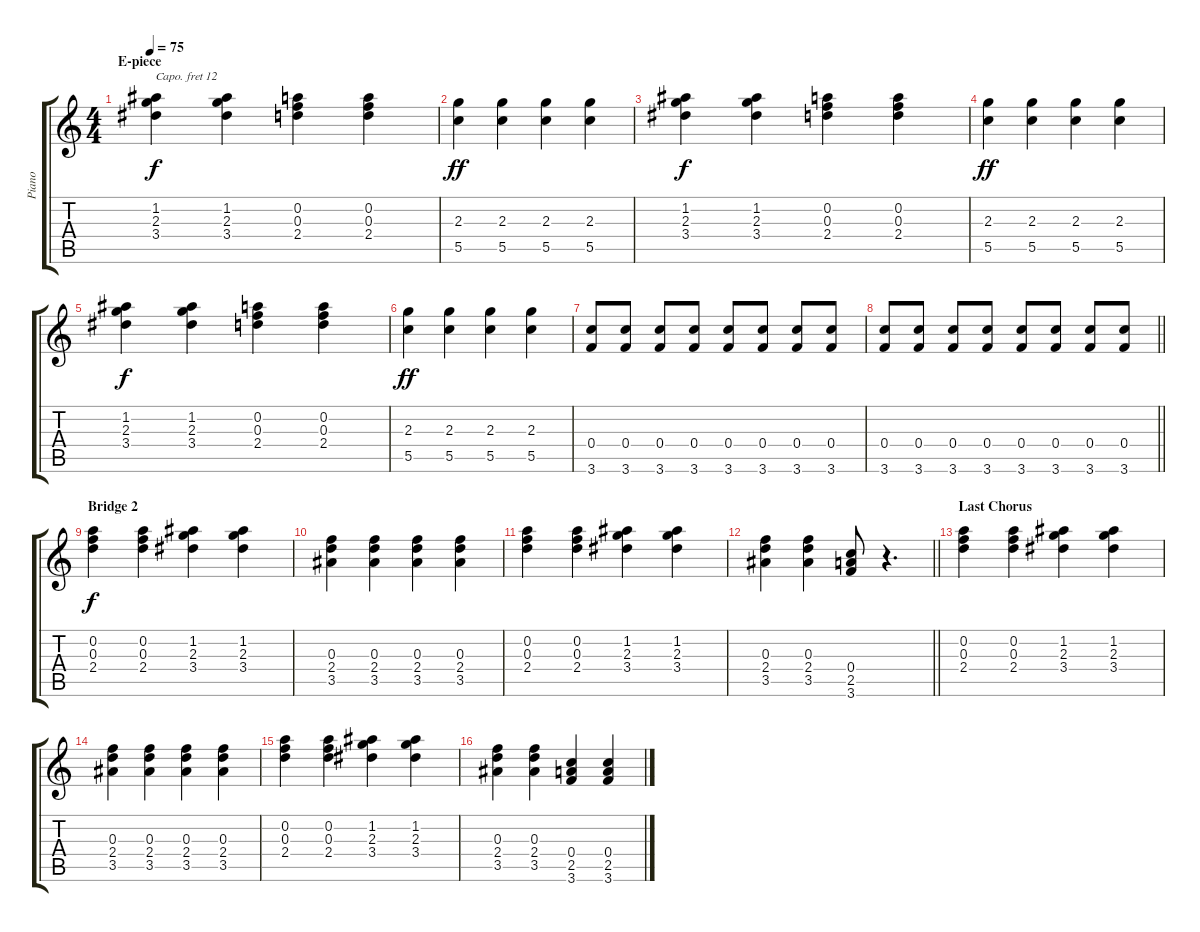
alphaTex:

\track ("Piano" "Piano") {instrument acousticgrandpiano}
\staff {score tabs}
\capo 12
\tuning (D5 A4 F4 C4 G3 D3) {hide}
\ts (4 4)
\section ("" "E-piece")
\tempo 75
\clef g2
\ks c
(1.2 2.3 3.4).4{dy f} (1.2 2.3 3.4).4 (0.2 0.3 2.4).4 (0.2 0.3 2.4).4 |
(2.3 5.5).4{dy ff} (2.3 5.5).4 (2.3 5.5).4 (2.3 5.5).4 |
(1.2 2.3 3.4).4{dy f} (1.2 2.3 3.4).4 (0.2 0.3 2.4).4 (0.2 0.3 2.4).4 |
(2.3 5.5).4{dy ff} (2.3 5.5).4 (2.3 5.5).4 (2.3 5.5).4 |
(1.2 2.3 3.4).4{dy f} (1.2 2.3 3.4).4 (0.2 0.3 2.4).4 (0.2 0.3 2.4).4 |
(2.3 5.5).4{dy ff} (2.3 5.5).4 (2.3 5.5).4 (2.3 5.5).4 |
(0.4 3.6).8 (0.4 3.6).8 (0.4 3.6).8 (0.4 3.6).8 (0.4 3.6).8 (0.4 3.6).8 (0.4 3.6).8 (0.4 3.6).8 |
\barLineRight lightlight
(0.4 3.6).8 (0.4 3.6).8 (0.4 3.6).8 (0.4 3.6).8 (0.4 3.6).8 (0.4 3.6).8 (0.4 3.6).8 (0.4 3.6).8 |
\section ("" "Bridge 2")
(0.2 0.3 2.4).4{dy f} (0.2 0.3 2.4).4 (1.2 2.3 3.4).4 (1.2 2.3 3.4).4 |
(0.3 2.4 3.5).4 (0.3 2.4 3.5).4 (0.3 2.4 3.5).4 (0.3 2.4 3.5).4 |
(0.2 0.3 2.4).4 (0.2 0.3 2.4).4 (1.2 2.3 3.4).4 (1.2 2.3 3.4).4 |
\barLineRight lightlight
(0.3 2.4 3.5).4 (0.3 2.4 3.5).4 (0.4 2.5 3.6).8 r.4{d} |
\section ("" "Last Chorus")
(0.2 0.3 2.4).4 (0.2 0.3 2.4).4 (1.2 2.3 3.4).4 (1.2 2.3 3.4).4 |
(0.3 2.4 3.5).4 (0.3 2.4 3.5).4 (0.3 2.4 3.5).4 (0.3 2.4 3.5).4 |
(0.2 0.3 2.4).4 (0.2 0.3 2.4).4 (1.2 2.3 3.4).4 (1.2 2.3 3.4).4 |
(0.3 2.4 3.5).4 (0.3 2.4 3.5).4 (0.4 2.5 3.6).4 (0.4 2.5 3.6).4
